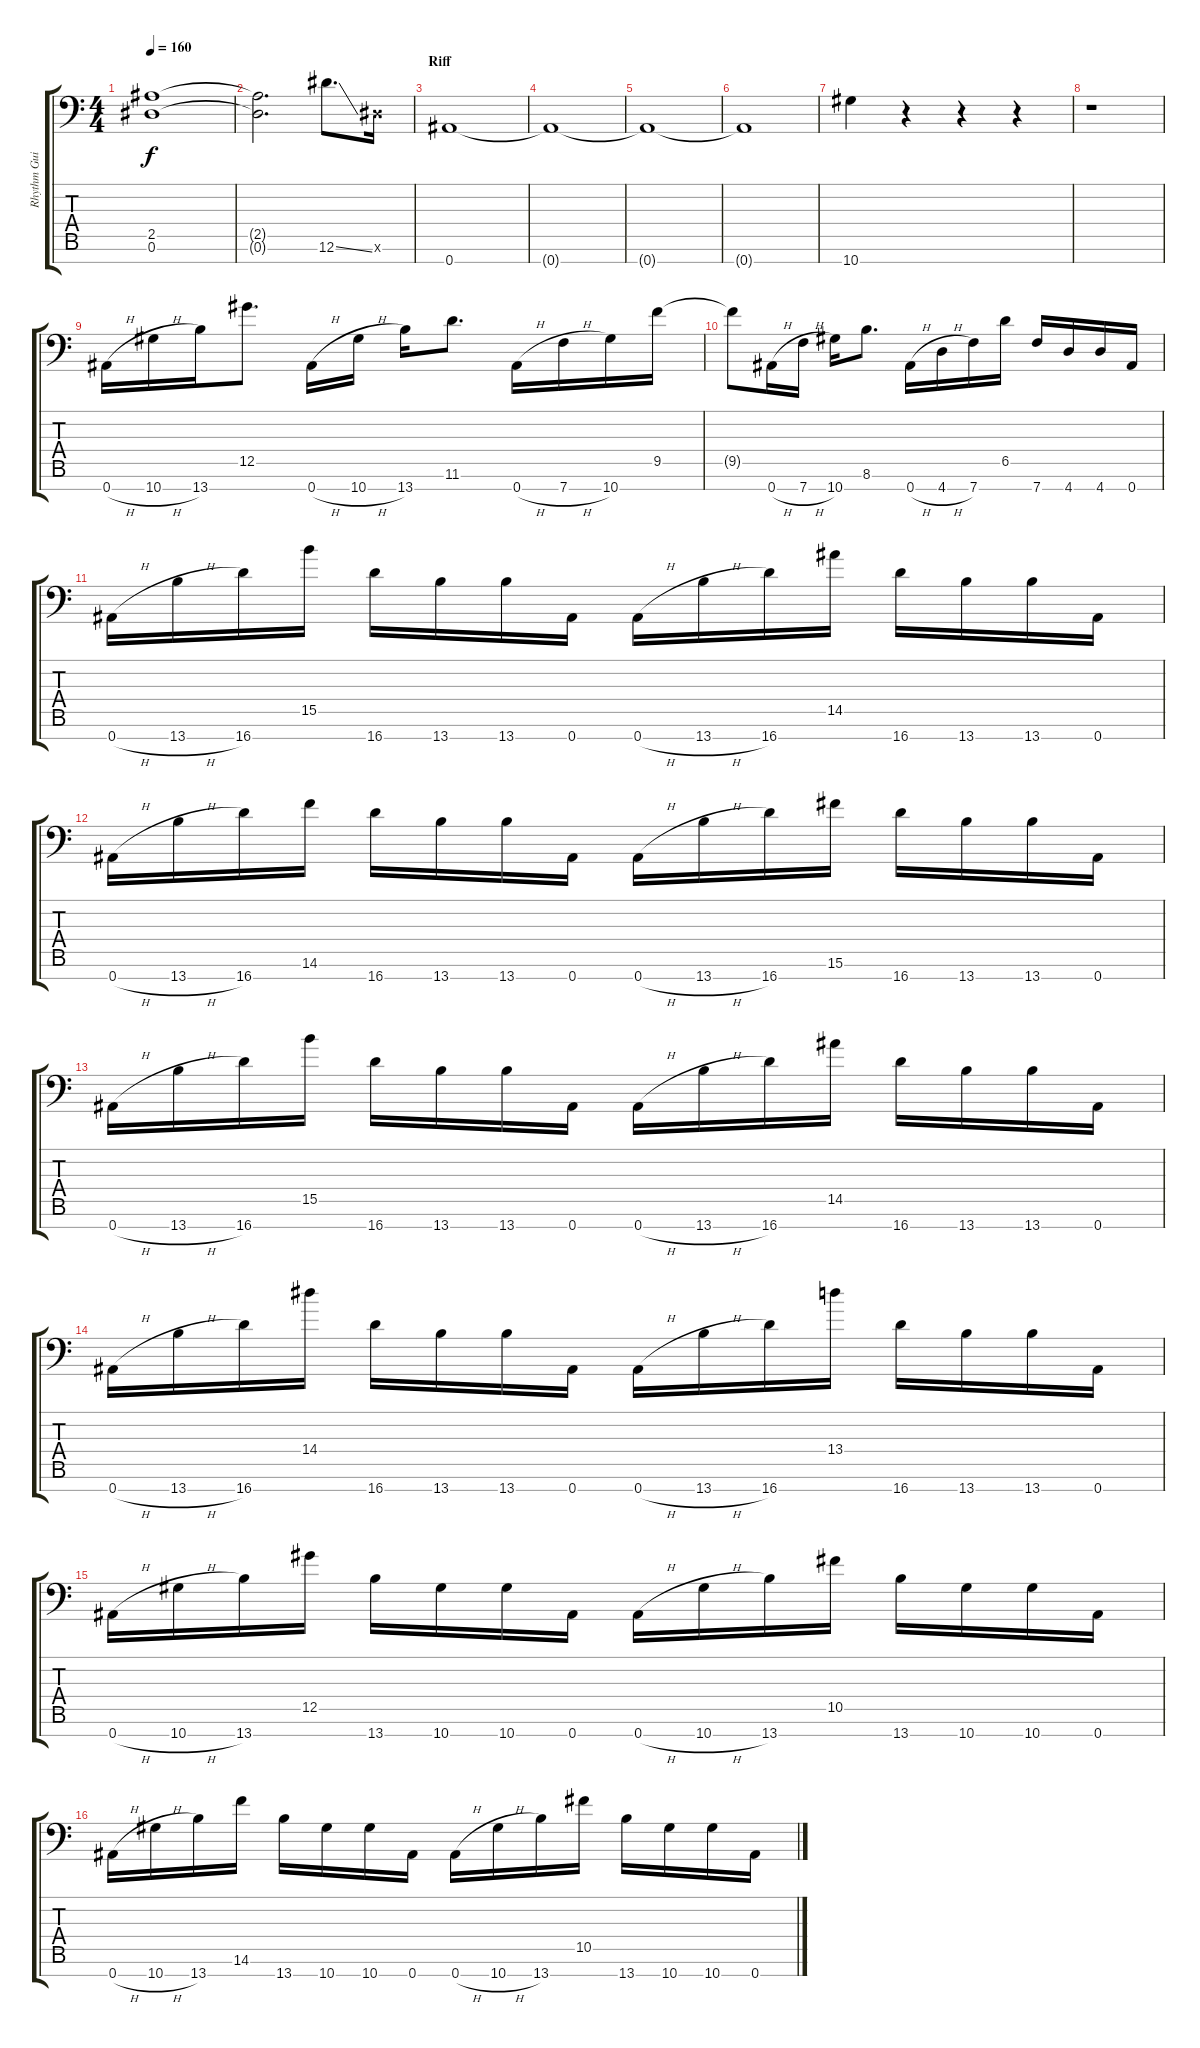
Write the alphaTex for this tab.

\track ("Rhythm Guitar Right" "Rhythm Gui") {instrument distortionguitar}
\staff {score tabs}
\tuning (Eb4 Bb3 Gb3 Db3 Ab2 Eb2 Bb1) {hide}
\ts (4 4)
\tempo 160
\clef f4
\ks c
(2.5 0.6).1{dy f} |
(2.5{t} 0.6{t}).2{d} 12.6{ss}.8{d} 0.6{x}.16 |
\section ("" "Riff")
0.7.1 |
0.7{t}.1 |
0.7{t}.1 |
0.7{t}.1 |
10.7.4 r.4 r.4 r.4 |
r.1 |
0.7{h}.16 10.7{h}.16 13.7.16 12.5.8{d} 0.7{h}.16 10.7{h}.16 13.7.16 11.6.8{d} 0.7{h}.16 7.7{h}.16 10.7.16 9.5.16 |
9.5{t}.8 0.7{h}.16 7.7{h}.16 10.7.16 8.6.8{d} 0.7{h}.16 4.7{h}.16 7.7.16 6.5.16 7.7.16 4.7.16 4.7.16 0.7.16 |
0.7{h}.16 13.7{h}.16 16.7.16 15.5.16 16.7.16 13.7.16 13.7.16 0.7.16 0.7{h}.16 13.7{h}.16 16.7.16 14.5.16 16.7.16 13.7.16 13.7.16 0.7.16 |
0.7{h}.16 13.7{h}.16 16.7.16 14.6.16 16.7.16 13.7.16 13.7.16 0.7.16 0.7{h}.16 13.7{h}.16 16.7.16 15.6.16 16.7.16 13.7.16 13.7.16 0.7.16 |
0.7{h}.16 13.7{h}.16 16.7.16 15.5.16 16.7.16 13.7.16 13.7.16 0.7.16 0.7{h}.16 13.7{h}.16 16.7.16 14.5.16 16.7.16 13.7.16 13.7.16 0.7.16 |
0.7{h}.16 13.7{h}.16 16.7.16 14.4.16 16.7.16 13.7.16 13.7.16 0.7.16 0.7{h}.16 13.7{h}.16 16.7.16 13.4.16 16.7.16 13.7.16 13.7.16 0.7.16 |
0.7{h}.16 10.7{h}.16 13.7.16 12.5.16 13.7.16 10.7.16 10.7.16 0.7.16 0.7{h}.16 10.7{h}.16 13.7.16 10.5.16 13.7.16 10.7.16 10.7.16 0.7.16 |
0.7{h}.16 10.7{h}.16 13.7.16 14.6.16 13.7.16 10.7.16 10.7.16 0.7.16 0.7{h}.16 10.7{h}.16 13.7.16 10.5.16 13.7.16 10.7.16 10.7.16 0.7.16
